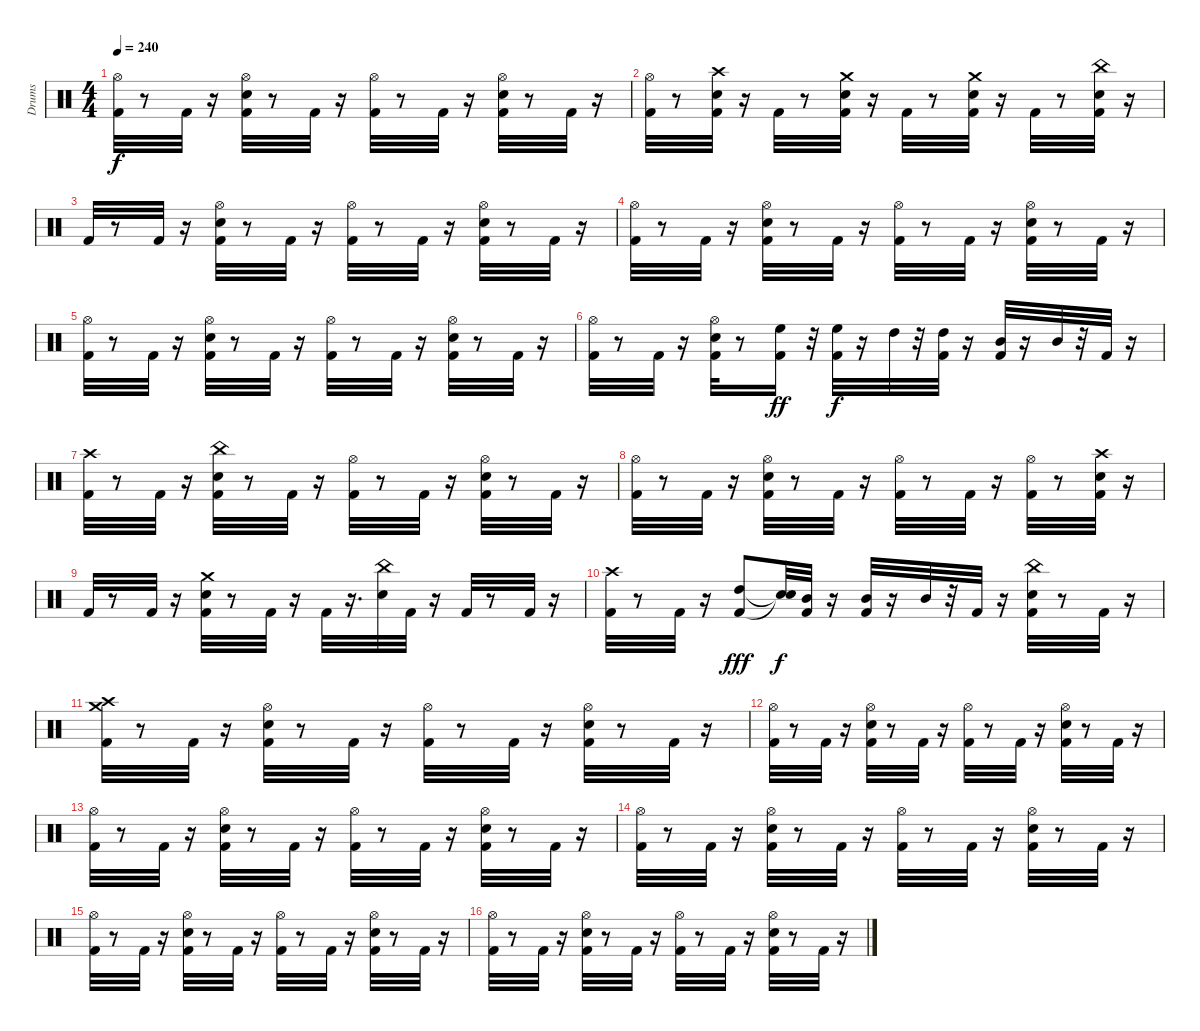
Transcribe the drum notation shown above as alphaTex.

\track ("Drums" "Drums") {instrument percussion}
\staff {score}
\articulation defaults
\ts (4 4)
\tempo 240
\clef neutral
\ks c
("Hi-Hat (open)" "Kick (hit) 2").32{dy f} r.8 "Kick (hit) 2".32 r.16 ("Electric Snare (hit)" "Kick (hit) 2" "Hi-Hat (open)").32 r.8 "Kick (hit) 2".32 r.16 ("Kick (hit) 2" "Hi-Hat (open)").32 r.8 "Kick (hit) 2".32 r.16 ("Hi-Hat (open)" "Electric Snare (hit)" "Kick (hit) 2").32 r.8 "Kick (hit) 2".32 r.16 |
("Hi-Hat (open)" "Kick (hit) 2").32 r.8 ("Electric Snare (hit)" "Crash high (hit)" "Kick (hit) 2").32 r.16 "Kick (hit) 2".32 r.8 ("Kick (hit) 2" "Electric Snare (hit)" "Crash medium (hit)").32 r.16 "Kick (hit) 2".32 r.8 ("Kick (hit) 2" "Crash medium (hit)" "Electric Snare (hit)").32 r.16 "Kick (hit) 2".32 r.8 ("China (hit)" "Kick (hit) 2" "Electric Snare (hit)").32 r.16 |
"Kick (hit) 2".32 r.8 "Kick (hit) 2".32 r.16 ("Electric Snare (hit)" "Kick (hit) 2" "Hi-Hat (open)").32 r.8 "Kick (hit) 2".32 r.16 ("Hi-Hat (open)" "Kick (hit) 2").32 r.8 "Kick (hit) 2".32 r.16 ("Hi-Hat (open)" "Electric Snare (hit)" "Kick (hit) 2").32 r.8 "Kick (hit) 2".32 r.16 |
("Kick (hit) 2" "Hi-Hat (open)").32 r.8 "Kick (hit) 2".32 r.16 ("Electric Snare (hit)" "Kick (hit) 2" "Hi-Hat (open)").32 r.8 "Kick (hit) 2".32 r.16 ("Hi-Hat (open)" "Kick (hit) 2").32 r.8 "Kick (hit) 2".32 r.16 ("Kick (hit) 2" "Electric Snare (hit)" "Hi-Hat (open)").32 r.8 "Kick (hit) 2".32 r.16 |
("Kick (hit) 2" "Hi-Hat (open)").32 r.8 "Kick (hit) 2".32 r.16 ("Kick (hit) 2" "Electric Snare (hit)" "Hi-Hat (open)").32 r.8 "Kick (hit) 2".32 r.16 ("Hi-Hat (open)" "Kick (hit) 2").32 r.8 "Kick (hit) 2".32 r.16 ("Electric Snare (hit)" "Hi-Hat (open)" "Kick (hit) 2").32 r.8 "Kick (hit) 2".32 r.16 |
("Hi-Hat (open)" "Kick (hit) 2").32 r.8 "Kick (hit) 2".32 r.16 ("Kick (hit) 2" "Hi-Hat (open)" "Electric Snare (hit)").32 r.8 ("Kick (hit) 2" "High Floor Tom (hit)").16{dy ff} r.32 ("Kick (hit) 2" "High Floor Tom (hit)").32{dy f} r.16 "High Tom (hit)".32 r.32 ("Kick (hit) 2" "High Tom (hit)").32 r.16 ("Kick (hit) 2" "Mid Tom (hit)").32 r.16 "Mid Tom (hit)".32 r.32 "Kick (hit) 2".32 r.16 |
("Crash high (hit)" "Kick (hit) 2").32 r.8 "Kick (hit) 2".32 r.16 ("Electric Snare (hit)" "Kick (hit) 2" "China (hit)").32 r.8 "Kick (hit) 2".32 r.16 ("Kick (hit) 2" "Hi-Hat (open)").32 r.8 "Kick (hit) 2".32 r.16 ("Hi-Hat (open)" "Electric Snare (hit)" "Kick (hit) 2").32 r.8 "Kick (hit) 2".32 r.16 |
("Kick (hit) 2" "Hi-Hat (open)").32 r.8 "Kick (hit) 2".32 r.16 ("Kick (hit) 2" "Electric Snare (hit)" "Hi-Hat (open)").32 r.8 "Kick (hit) 2".32 r.16 ("Hi-Hat (open)" "Kick (hit) 2").32 r.8 "Kick (hit) 2".32 r.16 ("Kick (hit) 2" "Hi-Hat (open)").32 r.8 ("Kick (hit) 2" "Crash high (hit)" "Electric Snare (hit)").32 r.16 |
"Kick (hit) 2".32 r.8 "Kick (hit) 2".32 r.16 ("Electric Snare (hit)" "Kick (hit) 2" "Crash medium (hit)").32 r.8 "Kick (hit) 2".32 r.16 "Kick (hit) 2".32 r.16{d} ("China (hit)" "Electric Snare (hit)").32 "Kick (hit) 2".32 r.16 "Kick (hit) 2".32 r.8 "Kick (hit) 2".32 r.16 |
("Crash high (hit)" "Kick (hit) 2").32 r.8 "Kick (hit) 2".32 r.16 ("Kick (hit) 2" "High Tom (hit)").8{dy fff} ("Snare (hit)"{t} "Snare (hit)"{t}).32{dy f} ("Kick (hit) 2" "Mid Tom (hit)").32 r.16 ("Mid Tom (hit)" "Kick (hit) 2").32 r.16 "Mid Tom (hit)".32 r.32 "Kick (hit) 2".32 r.16 ("China (hit)" "Electric Snare (hit)" "Kick (hit) 2").32 r.8 "Kick (hit) 2".32 r.16 |
("Kick (hit) 2" "Crash high (hit)" "Crash medium (hit)").32 r.8 "Kick (hit) 2".32 r.16 ("Hi-Hat (open)" "Kick (hit) 2" "Electric Snare (hit)").32 r.8 "Kick (hit) 2".32 r.16 ("Kick (hit) 2" "Hi-Hat (open)").32 r.8 "Kick (hit) 2".32 r.16 ("Electric Snare (hit)" "Hi-Hat (open)" "Kick (hit) 2").32 r.8 "Kick (hit) 2".32 r.16 |
("Kick (hit) 2" "Hi-Hat (open)").32 r.8 "Kick (hit) 2".32 r.16 ("Hi-Hat (open)" "Electric Snare (hit)" "Kick (hit) 2").32 r.8 "Kick (hit) 2".32 r.16 ("Hi-Hat (open)" "Kick (hit) 2").32 r.8 "Kick (hit) 2".32 r.16 ("Electric Snare (hit)" "Kick (hit) 2" "Hi-Hat (open)").32 r.8 "Kick (hit) 2".32 r.16 |
("Hi-Hat (open)" "Kick (hit) 2").32 r.8 "Kick (hit) 2".32 r.16 ("Kick (hit) 2" "Hi-Hat (open)" "Electric Snare (hit)").32 r.8 "Kick (hit) 2".32 r.16 ("Kick (hit) 2" "Hi-Hat (open)").32 r.8 "Kick (hit) 2".32 r.16 ("Kick (hit) 2" "Electric Snare (hit)" "Hi-Hat (open)").32 r.8 "Kick (hit) 2".32 r.16 |
("Hi-Hat (open)" "Kick (hit) 2").32 r.8 "Kick (hit) 2".32 r.16 ("Electric Snare (hit)" "Kick (hit) 2" "Hi-Hat (open)").32 r.8 "Kick (hit) 2".32 r.16 ("Hi-Hat (open)" "Kick (hit) 2").32 r.8 "Kick (hit) 2".32 r.16 ("Kick (hit) 2" "Electric Snare (hit)" "Hi-Hat (open)").32 r.8 "Kick (hit) 2".32 r.16 |
("Kick (hit) 2" "Hi-Hat (open)").32 r.8 "Kick (hit) 2".32 r.16 ("Kick (hit) 2" "Electric Snare (hit)" "Hi-Hat (open)").32 r.8 "Kick (hit) 2".32 r.16 ("Kick (hit) 2" "Hi-Hat (open)").32 r.8 "Kick (hit) 2".32 r.16 ("Electric Snare (hit)" "Hi-Hat (open)" "Kick (hit) 2").32 r.8 "Kick (hit) 2".32 r.16 |
("Kick (hit) 2" "Hi-Hat (open)").32 r.8 "Kick (hit) 2".32 r.16 ("Electric Snare (hit)" "Hi-Hat (open)" "Kick (hit) 2").32 r.8 "Kick (hit) 2".32 r.16 ("Hi-Hat (open)" "Kick (hit) 2").32 r.8 "Kick (hit) 2".32 r.16 ("Hi-Hat (open)" "Electric Snare (hit)" "Kick (hit) 2").32 r.8 "Kick (hit) 2".32 r.16
